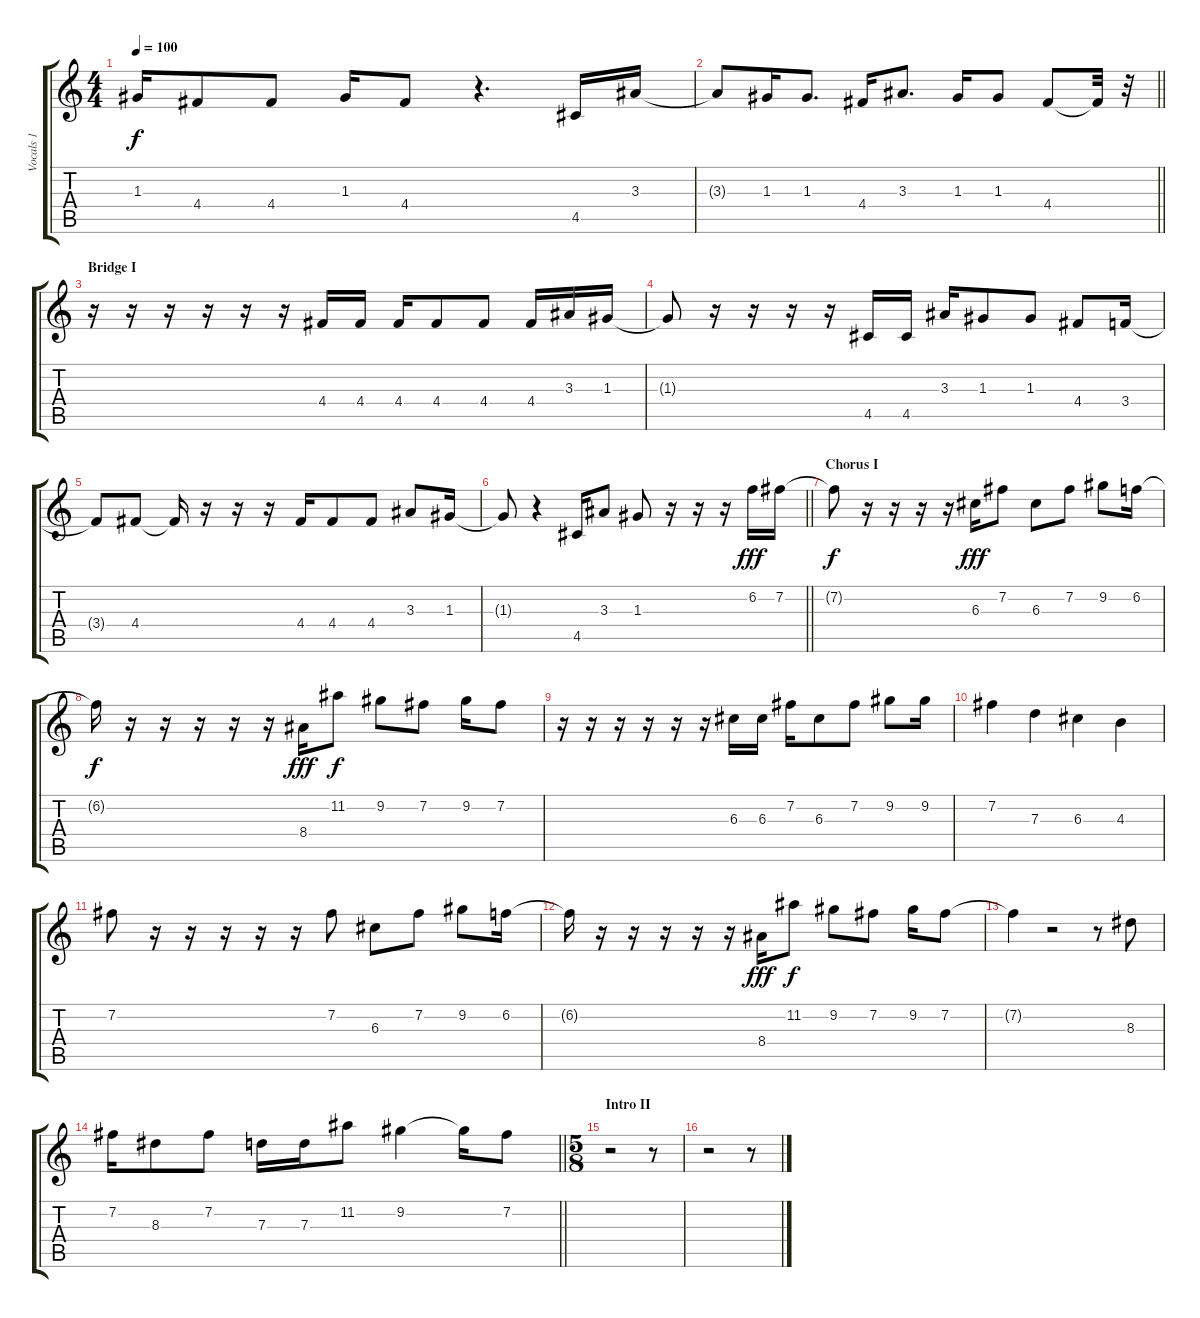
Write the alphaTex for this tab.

\track ("Vocals 1" "Vocals 1") {instrument overdrivenguitar}
\staff {score tabs}
\tuning (E4 B3 G3 D3 A2 E2) {hide}
\ts (4 4)
\tempo 100
\clef g2
\ks c
1.3{t}.16{dy f} 4.4.8 4.4.8 1.3.16 4.4.8 r.4{d} 4.5.16 3.3.16 |
\barLineRight lightlight
3.3{t}.8 1.3.16 1.3.8{d} 4.4.16 3.3.8{d} 1.3.16 1.3.8 4.4.8 4.4{t}.32 r.32 |
\section ("" "Bridge I")
r.16 r.16 r.16 r.16 r.16 r.16 4.4.16 4.4.16 4.4.16 4.4.8 4.4.8 4.4.16 3.3.16 1.3.16 |
1.3{t}.8 r.16 r.16 r.16 r.16 4.5.16 4.5.16 3.3.16 1.3.8 1.3.8 4.4.8 3.4.16 |
3.4{t}.8 4.4.8 4.4{t}.16 r.16 r.16 r.16 4.4.16 4.4.8 4.4.8 3.3.8 1.3.16 |
\barLineRight lightlight
1.3{t}.8 r.4 4.5.16 3.3.8 1.3.8 r.16 r.16 r.16 6.2.16{dy fff} 7.2.16 |
\section ("" "Chorus I")
7.2{t}.8{dy f} r.16 r.16 r.16 r.16 6.3.16{dy fff} 7.2.8 6.3.8 7.2.8 9.2.8 6.2.16 |
6.2{t}.16{dy f} r.16 r.16 r.16 r.16 r.16 8.4.16{dy fff} 11.2.8{dy f} 9.2.8 7.2.8 9.2.16 7.2.8 |
r.16 r.16 r.16 r.16 r.16 r.16 6.3.16 6.3.16 7.2.16 6.3.8 7.2.8 9.2.8 9.2.16 |
7.2.4 7.3.4 6.3.4 4.3.4 |
7.2.8 r.16 r.16 r.16 r.16 r.16 7.2.8 6.3.8 7.2.8 9.2.8 6.2.16 |
6.2{t}.16 r.16 r.16 r.16 r.16 r.16 8.4.16{dy fff} 11.2.8{dy f} 9.2.8 7.2.8 9.2.16 7.2.8 |
7.2{t}.4 r.2 r.8 8.3.8 |
\barLineRight lightlight
7.2.16 8.3.8 7.2.8 7.3.16 7.3.16 11.2.8 9.2.4 9.2{t}.16 7.2.8 |
\ts (5 8)
\section ("" "Intro II")
r.2 r.8 |
r.2 r.8
